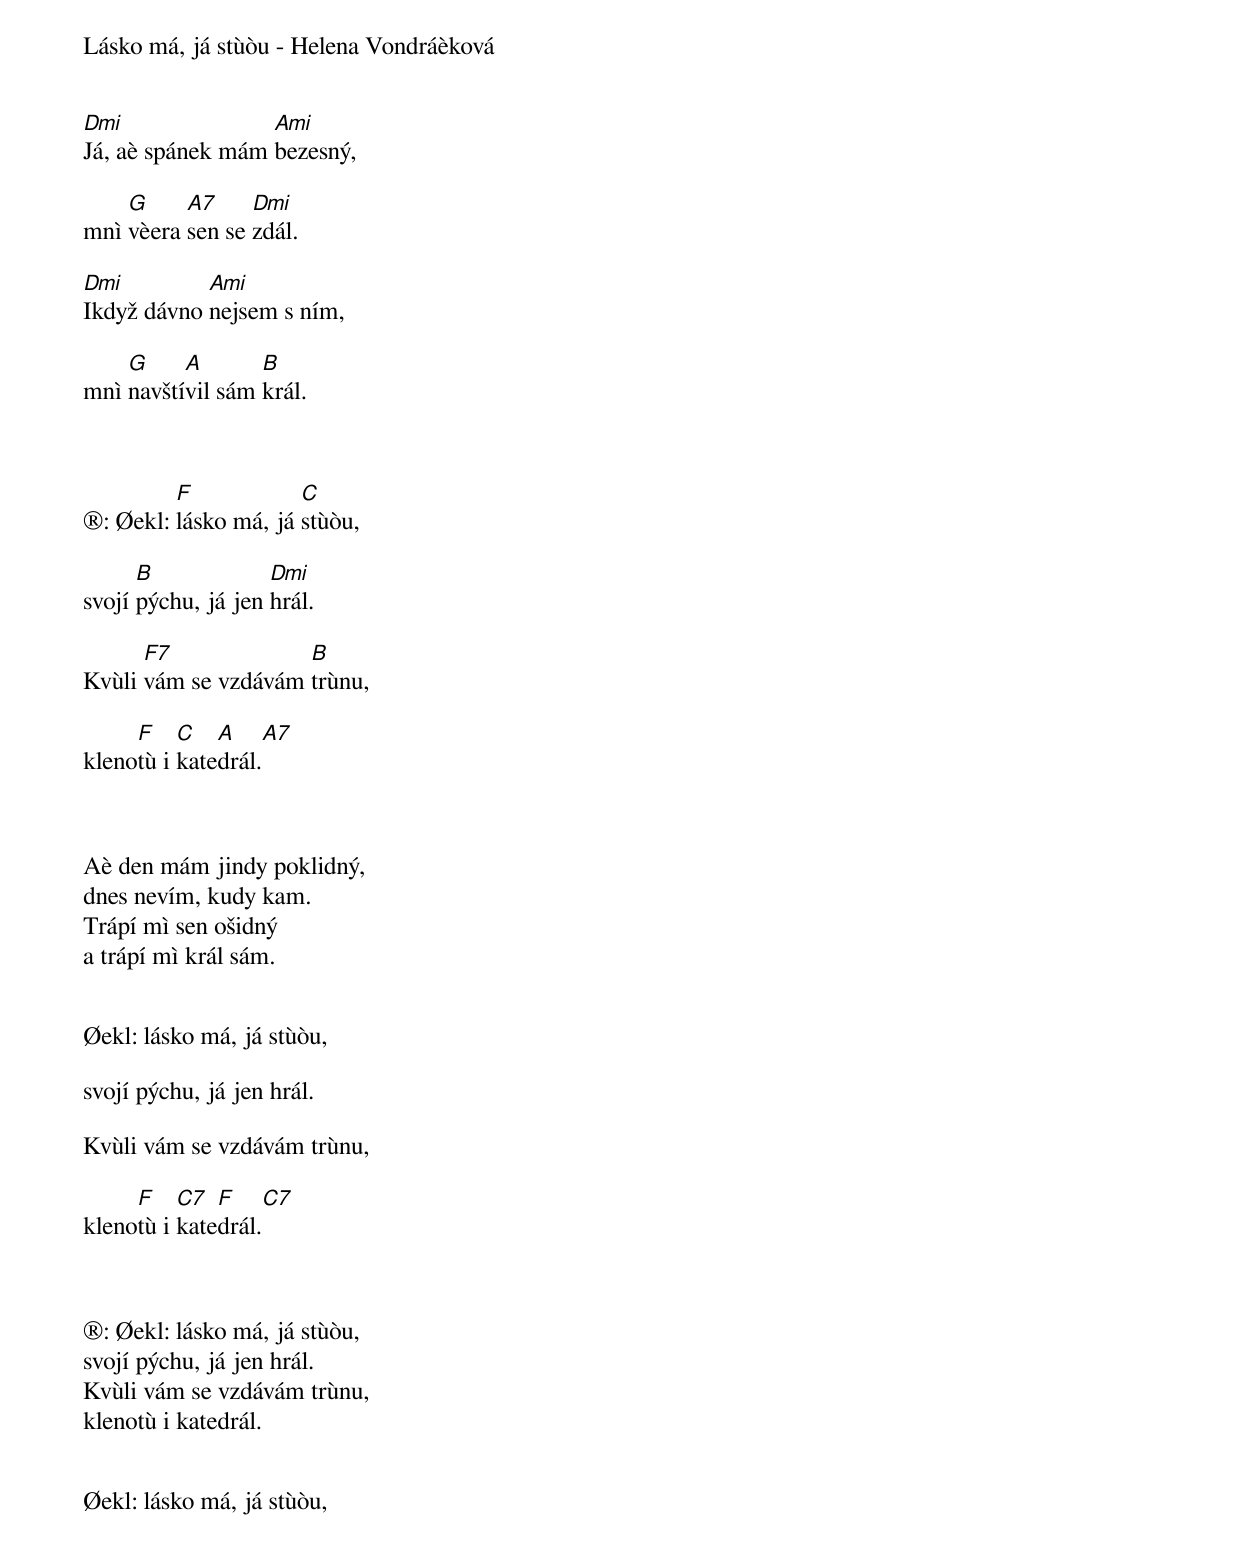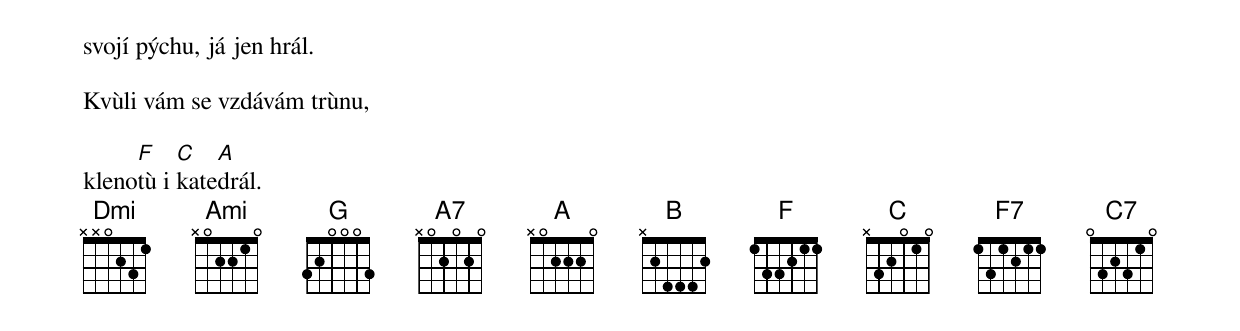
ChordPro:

Lásko má, já stùòu - Helena Vondráèková


[Dmi]Já, aè spánek mám [Ami]bezesný,

mnì [G]vèera [A7]sen se [Dmi]zdál.

[Dmi]Ikdyž dávno [Ami]nejsem s ním,

mnì [G]navští[A]vil sám [B]král.



®: Øekl: [F]lásko má, já [C]stùòu,

svojí [B]pýchu, já jen [Dmi]hrál.

Kvùli [F7]vám se vzdávám [B]trùnu,

kleno[F]tù i [C]kate[A]drál.[A7]



Aè den mám jindy poklidný,
dnes nevím, kudy kam.
Trápí mì sen ošidný
a trápí mì král sám.


Øekl: lásko má, já stùòu,

svojí pýchu, já jen hrál.

Kvùli vám se vzdávám trùnu,

kleno[F]tù i [C7]kate[F]drál.[C7]



®: Øekl: lásko má, já stùòu,
svojí pýchu, já jen hrál.
Kvùli vám se vzdávám trùnu,
klenotù i katedrál.


Øekl: lásko má, já stùòu,

svojí pýchu, já jen hrál.

Kvùli vám se vzdávám trùnu,

kleno[F]tù i [C]kate[A]drál.
